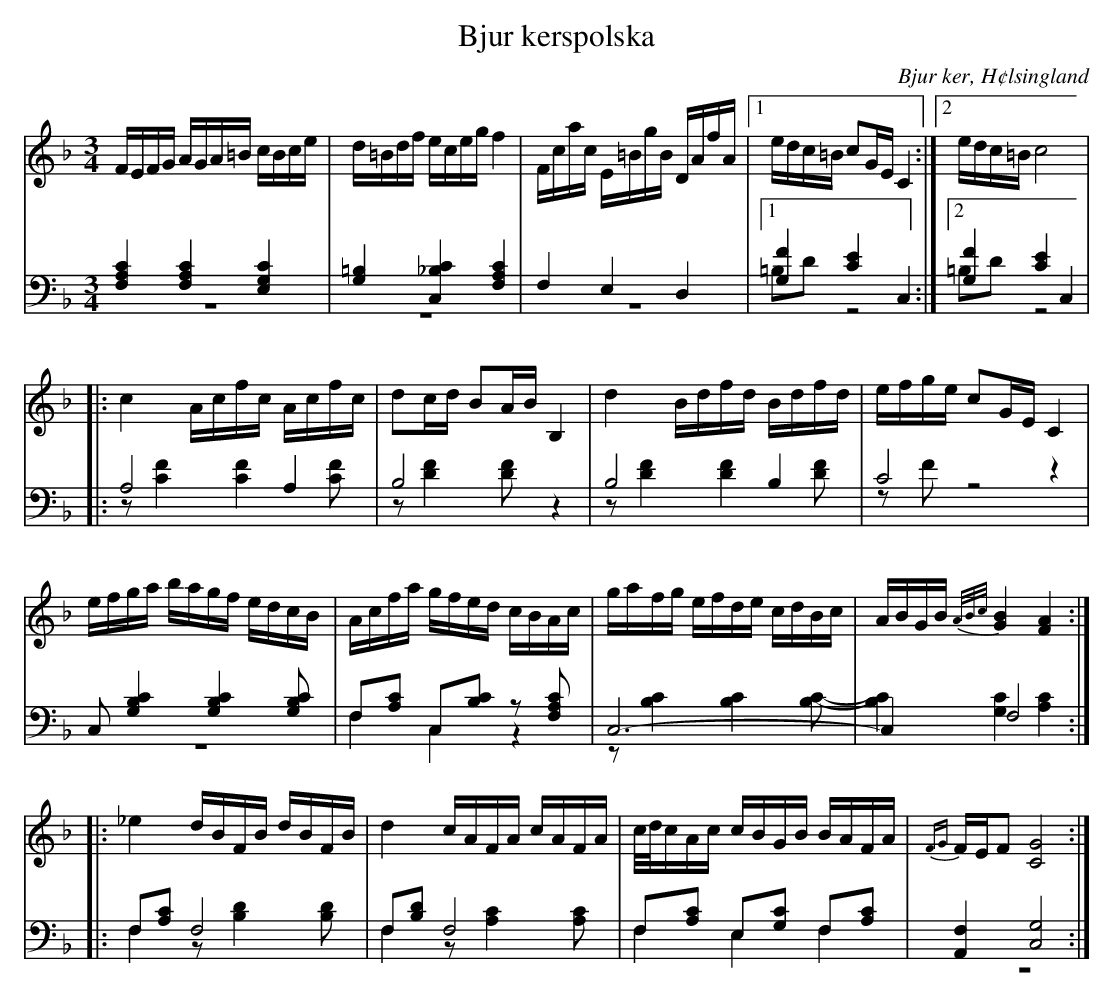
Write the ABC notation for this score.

X:1
T: Bjur kerspolska
O: Bjur ker, H¢lsingland
M: 3/4
L: 1/16
K: F
V:1
V:2
V:3 merge
V:1
FEFG AGA=B cBce|d=Bdf eceg f4|Fcac E=BgB DAfA|1 edc=B c2GE C4:|2 edc=B c8 |
|:c4 Acfc Acfc|d2cd B2AB B,4|d4 Bdfd Bdfd|efge c2GE C4|
efga bagf edcB|Acfa gfed cBAc|gafg efde cdBc|ABGB {A/B/c/}[G4B4] [F4A4]:|
|:_e4 dBFB dBFB|d4 cAFA cAFA|c/d/cAc cBGB BAFA|{FG}FEF2 [C8G8]:|
V:2 clef=bass
[F,4A,4C4] [F,4A,4C4] [E,4G,4C4]|[G,4=B,4] [C,4_B,4C4] [F,4A,4C4]|F,4 E,4 D,4|1 [G,4F4] [C4E4] C,4:|2 [G,4F4] [C4E4] C,4 |
|:A,8 A,4|B,8 z4|B,8  B,4|C8 z4|
C,2 [G,4B,4C4] [G,4B,4C4] [G,2B,2C2]|F,2[A,2C2] C,2[B,2C2] z2 [F,2A,2C2]|C,12-|C,4 F,8:|
|:F,2[A,2C2] F,8|F,2[B,2D2] F,8|F,2[A,2C2] E,2[G,2C2] F,2[A,2C2]|[A,,4F,4] [C,8G,8]:|
V:3 clef=bass
z12|z12|z12|1 =B,2D2 z8:|2 =B,2D2 z8|
|:z2 [C4F4] [C4F4] [C2F2]|z2 [D4F4] [D2F2] z4|z2 [D4F4] [D4F4] [D2F2]|z2 F2 z8|
z12|F,4 C,4 z4|z2 [B,4C4] [B,4C4] [B,2C2]-|[B,4C4] [G,4C4] [A,4C4]:|
|:F,4 z2 [B,4D4] [B,2D2]|F,4 z2 [A,4C4] [A,2C2]|F,4 E,4 F,4|z12:|
